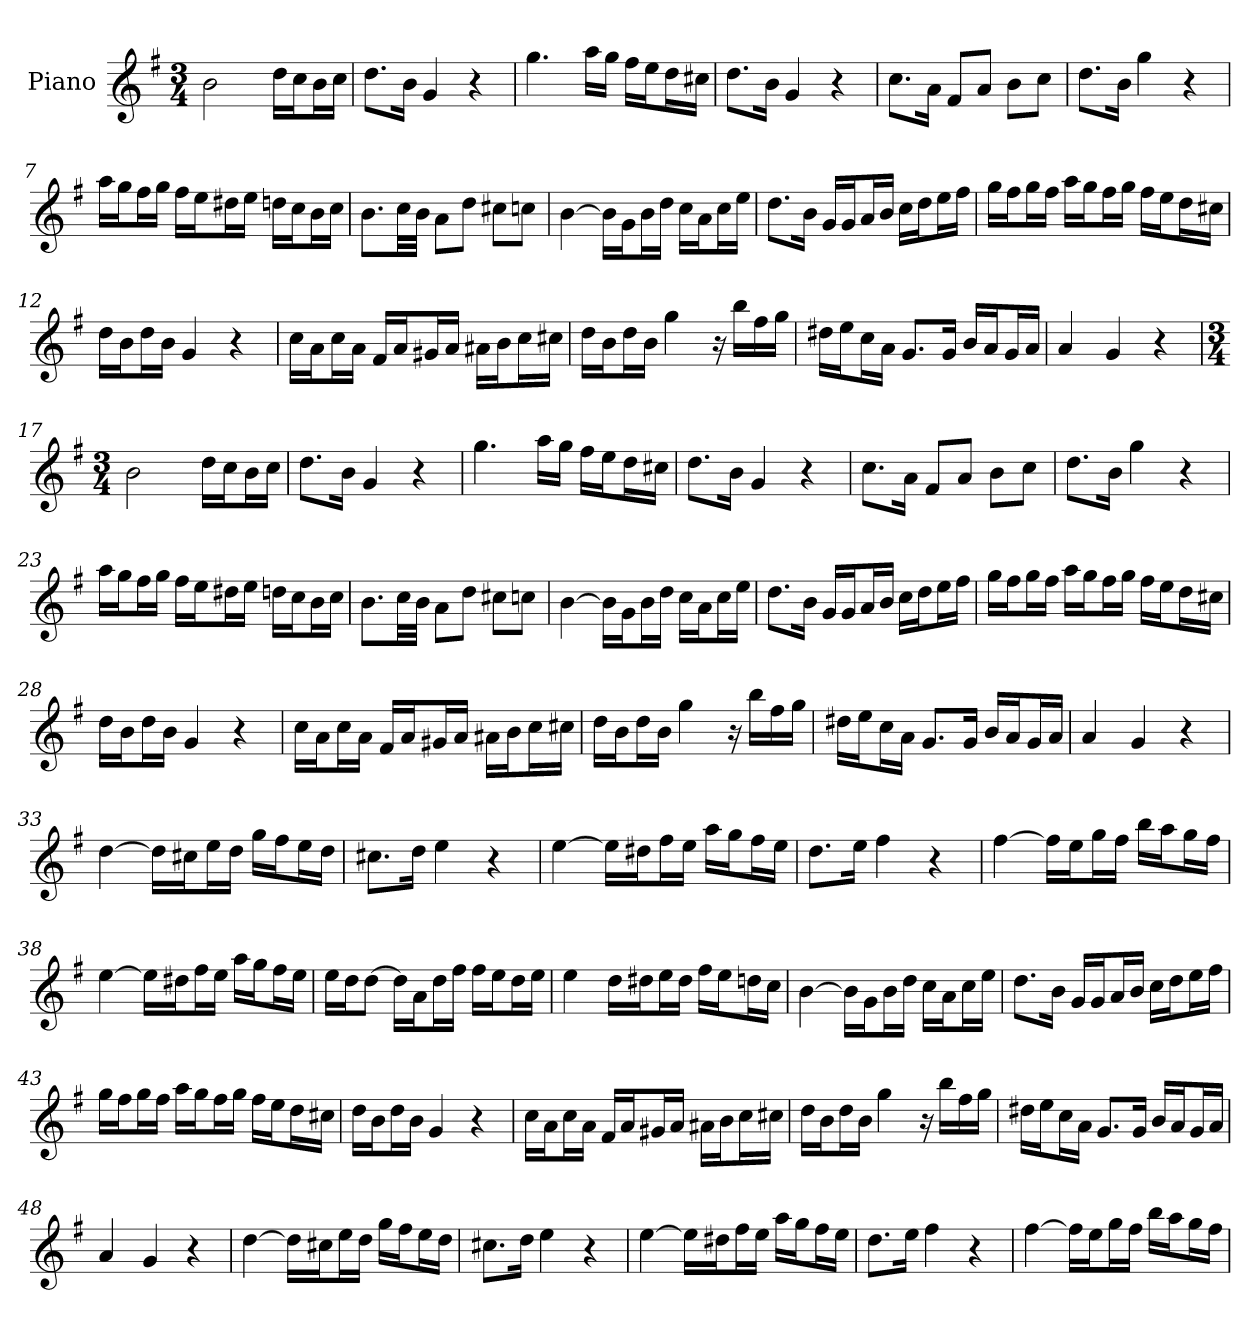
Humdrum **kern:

**kern
*part1
*staff1
*I"Piano
*I'Pno
*clefG2
*k[f#]
*G:
*M3/4
*MM80
=1
2b
16dd\LL
16cc\J
16b\L
16cc\JJ
=2
8.dd\L
16b\Jk
4g
4r
=3
4.gg
16aa\LL
16gg\JJ
16ff#\LL
16ee\J
16dd\L
16cc#X\JJ
=4
8.dd\L
16b\Jk
4g
4r
=5
8.cc\L
16a\Jk
8f#/L
8a/J
8b\L
8cc\J
=6
8.dd\L
16b\Jk
4gg
4r
=7
16aa\LL
16gg\J
16ff#\L
16gg\JJ
16ff#\LL
16ee\J
16dd#X\L
16ee\JJ
16ddn\LL
16cc\J
16b\L
16cc\JJ
=8
8.b\L
32cc\LL
32b\JJJ
8a\L
8dd\J
8cc#X\L
8ccn\J
=9
[4b
16b\LL]
16g\J
16b\L
16dd\JJ
16cc\LL
16a\J
16cc\L
16ee\JJ
=10
8.dd\L
16b\Jk
16g/LL
16g/J
16a/L
16b/JJ
16cc\LL
16dd\J
16ee\L
16ff#\JJ
=11
16gg\LL
16ff#\J
16gg\L
16ff#\JJ
16aa\LL
16gg\J
16ff#\L
16gg\JJ
16ff#\LL
16ee\J
16dd\L
16cc#X\JJ
=12
16dd\LL
16b\J
16dd\L
16b\JJ
4g
4r
=13
16cc\LL
16a\J
16cc\L
16a\JJ
16f#/LL
16a/J
16g#X/L
16a/JJ
16a#X\LL
16b\J
16cc\L
16cc#X\JJ
=14
16dd\LL
16b\J
16dd\L
16b\JJ
4gg
16r
16bb\LL
16ff#\
16gg\JJ
=15
16dd#X\LL
16ee\J
16cc\L
16a\JJ
8.g/L
16g/Jk
16b/LL
16a/J
16g/L
16a/JJ
=16
4a
4g
4r
=17
*M3/4
2b
16dd\LL
16cc\J
16b\L
16cc\JJ
=18
8.dd\L
16b\Jk
4g
4r
=19
4.gg
16aa\LL
16gg\JJ
16ff#\LL
16ee\J
16dd\L
16cc#X\JJ
=20
8.dd\L
16b\Jk
4g
4r
=21
8.cc\L
16a\Jk
8f#/L
8a/J
8b\L
8cc\J
=22
8.dd\L
16b\Jk
4gg
4r
=23
16aa\LL
16gg\J
16ff#\L
16gg\JJ
16ff#\LL
16ee\J
16dd#X\L
16ee\JJ
16ddn\LL
16cc\J
16b\L
16cc\JJ
=24
8.b\L
32cc\LL
32b\JJJ
8a\L
8dd\J
8cc#X\L
8ccn\J
=25
[4b
16b\LL]
16g\J
16b\L
16dd\JJ
16cc\LL
16a\J
16cc\L
16ee\JJ
=26
8.dd\L
16b\Jk
16g/LL
16g/J
16a/L
16b/JJ
16cc\LL
16dd\J
16ee\L
16ff#\JJ
=27
16gg\LL
16ff#\J
16gg\L
16ff#\JJ
16aa\LL
16gg\J
16ff#\L
16gg\JJ
16ff#\LL
16ee\J
16dd\L
16cc#X\JJ
=28
16dd\LL
16b\J
16dd\L
16b\JJ
4g
4r
=29
16cc\LL
16a\J
16cc\L
16a\JJ
16f#/LL
16a/J
16g#X/L
16a/JJ
16a#X\LL
16b\J
16cc\L
16cc#X\JJ
=30
16dd\LL
16b\J
16dd\L
16b\JJ
4gg
16r
16bb\LL
16ff#\
16gg\JJ
=31
16dd#X\LL
16ee\J
16cc\L
16a\JJ
8.g/L
16g/Jk
16b/LL
16a/J
16g/L
16a/JJ
=32
4a
4g
4r
=33
[4dd
16dd\LL]
16cc#X\J
16ee\L
16dd\JJ
16gg\LL
16ff#\J
16ee\L
16dd\JJ
=34
8.cc#X\L
16dd\Jk
4ee
4r
=35
[4ee
16ee\LL]
16dd#X\J
16ff#\L
16ee\JJ
16aa\LL
16gg\J
16ff#\L
16ee\JJ
=36
8.dd\L
16ee\Jk
4ff#
4r
=37
[4ff#
16ff#\LL]
16ee\J
16gg\L
16ff#\JJ
16bb\LL
16aa\J
16gg\L
16ff#\JJ
=38
[4ee
16ee\LL]
16dd#X\J
16ff#\L
16ee\JJ
16aa\LL
16gg\J
16ff#\L
16ee\JJ
=39
16ee\LL
16dd\J
[8dd\J
16dd\LL]
16a\J
16dd\L
16ff#\JJ
16ff#\LL
16ee\J
16dd\L
16ee\JJ
=40
4ee
16dd\LL
16dd#X\J
16ee\L
16dd#\JJ
16ff#\LL
16ee\J
16ddn\L
16cc\JJ
=41
[4b
16b\LL]
16g\J
16b\L
16dd\JJ
16cc\LL
16a\J
16cc\L
16ee\JJ
=42
8.dd\L
16b\Jk
16g/LL
16g/J
16a/L
16b/JJ
16cc\LL
16dd\J
16ee\L
16ff#\JJ
=43
16gg\LL
16ff#\J
16gg\L
16ff#\JJ
16aa\LL
16gg\J
16ff#\L
16gg\JJ
16ff#\LL
16ee\J
16dd\L
16cc#X\JJ
=44
16dd\LL
16b\J
16dd\L
16b\JJ
4g
4r
=45
16cc\LL
16a\J
16cc\L
16a\JJ
16f#/LL
16a/J
16g#X/L
16a/JJ
16a#X\LL
16b\J
16cc\L
16cc#X\JJ
=46
16dd\LL
16b\J
16dd\L
16b\JJ
4gg
16r
16bb\LL
16ff#\
16gg\JJ
=47
16dd#X\LL
16ee\J
16cc\L
16a\JJ
8.g/L
16g/Jk
16b/LL
16a/J
16g/L
16a/JJ
=48
4a
4g
4r
=49
[4dd
16dd\LL]
16cc#X\J
16ee\L
16dd\JJ
16gg\LL
16ff#\J
16ee\L
16dd\JJ
=50
8.cc#X\L
16dd\Jk
4ee
4r
=51
[4ee
16ee\LL]
16dd#X\J
16ff#\L
16ee\JJ
16aa\LL
16gg\J
16ff#\L
16ee\JJ
=52
8.dd\L
16ee\Jk
4ff#
4r
=53
[4ff#
16ff#\LL]
16ee\J
16gg\L
16ff#\JJ
16bb\LL
16aa\J
16gg\L
16ff#\JJ
=
*-
